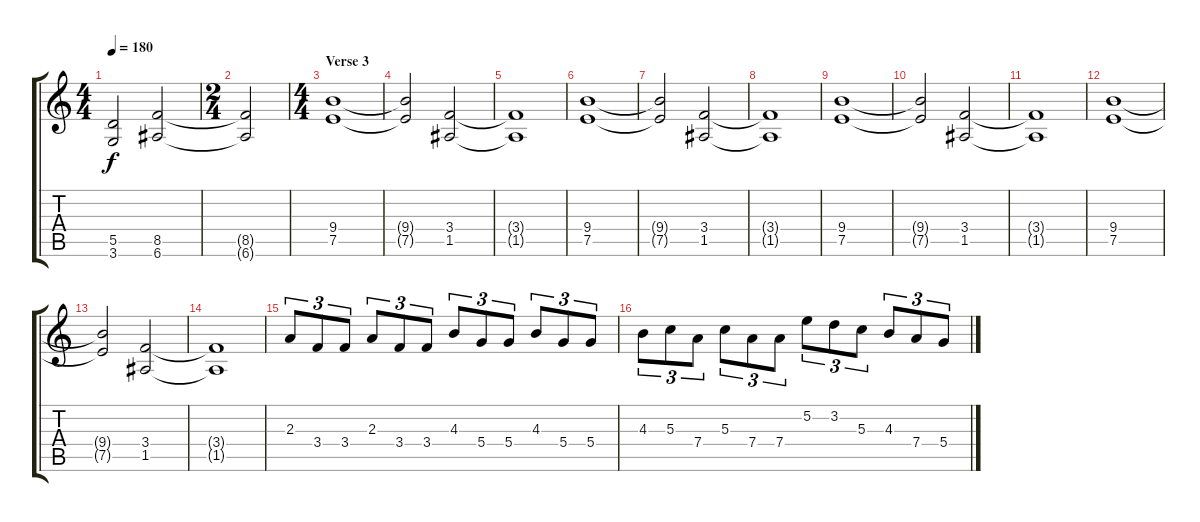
\track "" {instrument distortionguitar}
\staff {score tabs}
\tuning (E4 B3 G3 D3 A2 E2) {hide}
\ts (4 4)
\tempo 180
\clef g2
\ks c
(5.5 3.6).2{dy f} (8.5 6.6).2 |
\ts (2 4)
(8.5{t} 6.6{t}).2 |
\ts (4 4)
\section ("" "Verse 3")
(9.4 7.5).1 |
(9.4{t} 7.5{t}).2 (3.4 1.5).2 |
(3.4{t} 1.5{t}).1 |
(9.4 7.5).1 |
(9.4{t} 7.5{t}).2 (3.4 1.5).2 |
(3.4{t} 1.5{t}).1 |
(9.4 7.5).1 |
(9.4{t} 7.5{t}).2 (3.4 1.5).2 |
(3.4{t} 1.5{t}).1 |
(9.4 7.5).1 |
(9.4{t} 7.5{t}).2 (3.4 1.5).2 |
(3.4{t} 1.5{t}).1 |
2.3.8{tu (3 2)} 3.4.8{tu (3 2)} 3.4.8{tu (3 2)} 2.3.8{tu (3 2)} 3.4.8{tu (3 2)} 3.4.8{tu (3 2)} 4.3.8{tu (3 2)} 5.4.8{tu (3 2)} 5.4.8{tu (3 2)} 4.3.8{tu (3 2)} 5.4.8{tu (3 2)} 5.4.8{tu (3 2)} |
4.3.8{tu (3 2)} 5.3.8{tu (3 2)} 7.4.8{tu (3 2)} 5.3.8{tu (3 2)} 7.4.8{tu (3 2)} 7.4.8{tu (3 2)} 5.2.8{tu (3 2)} 3.2.8{tu (3 2)} 5.3.8{tu (3 2)} 4.3.8{tu (3 2)} 7.4.8{tu (3 2)} 5.4.8{tu (3 2)}
